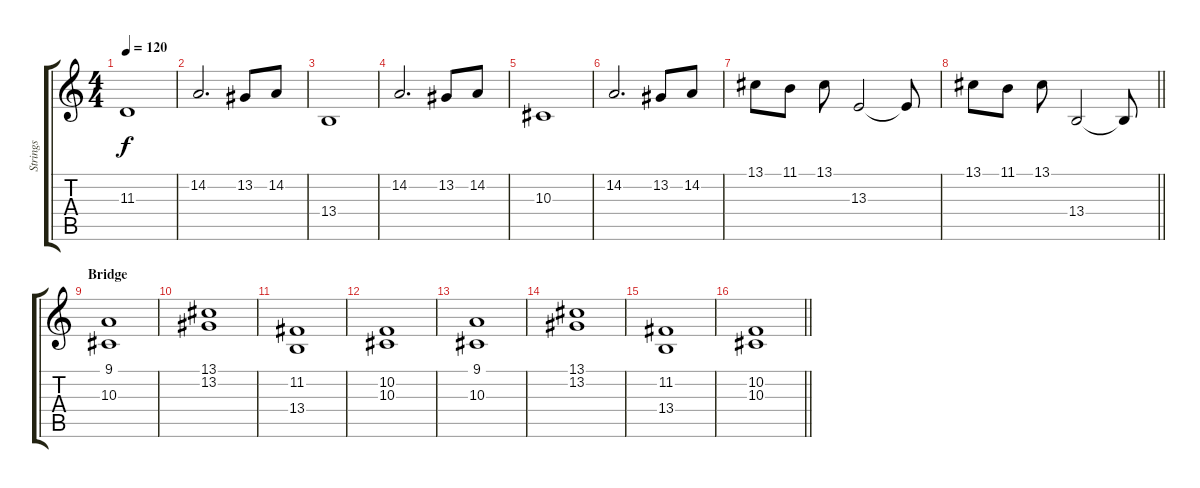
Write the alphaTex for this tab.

\track ("Strings" "Strings") {instrument pad2warm}
\staff {score tabs}
\tuning (C4 G3 Eb3 Bb2 F2 C2) {hide}
\ts (4 4)
\tempo 120
\clef g2
\ks c
11.3.1{dy f volume 9 instrument synthstrings2} |
14.2.2{d} 13.2.8 14.2.8 |
13.4.1 |
14.2.2{d} 13.2.8 14.2.8 |
10.3.1 |
14.2.2{d} 13.2.8 14.2.8 |
13.1.8 11.1.8 13.1.8 13.3.2 13.3{t}.8 |
\barLineRight lightlight
13.1.8 11.1.8 13.1.8 13.4.2 13.4{t}.8 |
\section ("" "Bridge")
(9.1 10.3).1{volume 7 instrument stringensemble1} |
(13.1 13.2).1 |
(11.2 13.4).1 |
(10.2 10.3).1 |
(9.1 10.3).1 |
(13.1 13.2).1 |
(11.2 13.4).1 |
\barLineRight lightlight
(10.2 10.3).1
